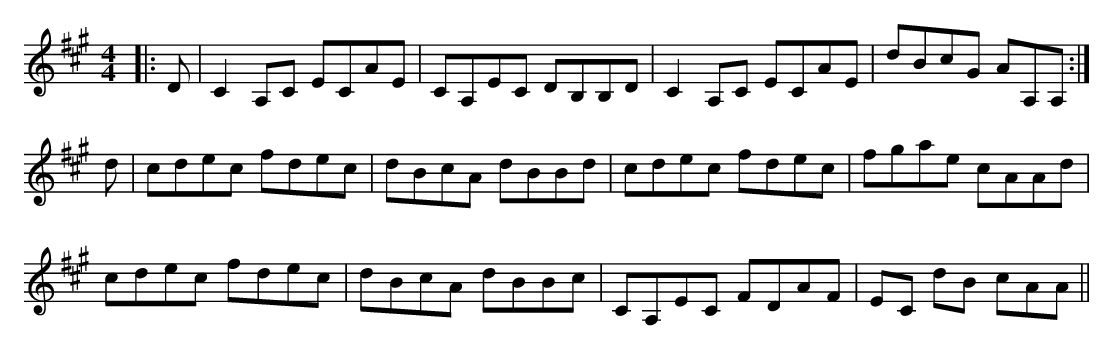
X:1
M:4/4
K:A
|:D|C2 A,C ECAE|CA,EC DB,B,D|C2 A,C ECAE|dBcG AA,A,:|
d|cdec fdec|dBcA dBBd|cdec fdec|fgae cAAd|
cdec fdec|dBcA dBBc|CA,EC FDAF|EC dB cAA||
